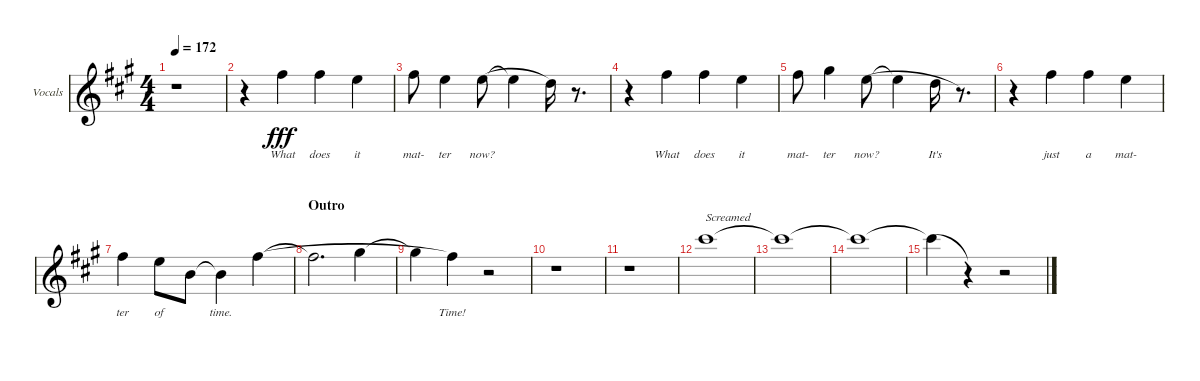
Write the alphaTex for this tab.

\defaultSystemsLayout 4
\bracketExtendMode groupsimilarinstruments
\firstSystemTrackNameOrientation horizontal
\otherSystemsTrackNameOrientation horizontal
\track ("Vocals" "Vocals") {instrument distortionguitar}
\staff {score}
\tuning (E4 B3 G3 D3 A2 E2)
\ts (4 4)
\tempo 172
\clef g2
\scale
0.333333
\ks a
r.1{dy fff} |
\scale
0.333333 r.4 2.1.4{lyrics (0 "What") lyrics (1 "") lyrics (2 "") lyrics (3 "") lyrics (4 "")} 2.1.4{lyrics (0 "does") lyrics (1 "") lyrics (2 "") lyrics (3 "") lyrics (4 "")} 0.1.4{lyrics (0 "it") lyrics (1 "") lyrics (2 "") lyrics (3 "") lyrics (4 "")} |
\scale
0.333333 2.1.8{lyrics (0 "mat-") lyrics (1 "") lyrics (2 "") lyrics (3 "") lyrics (4 "")} 0.1.4{lyrics (0 "ter") lyrics (1 "") lyrics (2 "") lyrics (3 "") lyrics (4 "")} 0.1.8{lyrics (0 "now?") lyrics (1 "") lyrics (2 "") lyrics (3 "") lyrics (4 "") legatoorigin} 0.1{t}.4{lyrics (0 "") lyrics (1 "") lyrics (2 "") lyrics (3 "") lyrics (4 "") legatoorigin} 3.2.16{lyrics (0 "") lyrics (1 "") lyrics (2 "") lyrics (3 "") lyrics (4 "")} r.8{d} |
\scale
0.333333 r.4 2.1.4{lyrics (0 "What") lyrics (1 "") lyrics (2 "") lyrics (3 "") lyrics (4 "")} 2.1.4{lyrics (0 "does") lyrics (1 "") lyrics (2 "") lyrics (3 "") lyrics (4 "")} 0.1.4{lyrics (0 "it") lyrics (1 "") lyrics (2 "") lyrics (3 "") lyrics (4 "")} |
\scale
0.333333 2.1.8{lyrics (0 "mat-") lyrics (1 "") lyrics (2 "") lyrics (3 "") lyrics (4 "")} 4.1.4{lyrics (0 "ter") lyrics (1 "") lyrics (2 "") lyrics (3 "") lyrics (4 "")} 0.1.8{lyrics (0 "now?") lyrics (1 "") lyrics (2 "") lyrics (3 "") lyrics (4 "") legatoorigin} 0.1{t}.4{lyrics (0 "") lyrics (1 "") lyrics (2 "") lyrics (3 "") lyrics (4 "") legatoorigin} 3.2.16{lyrics (0 "It's") lyrics (1 "") lyrics (2 "") lyrics (3 "") lyrics (4 "") legatoorigin} r.8{d} |
\scale
0.333333 r.4 2.1.4{lyrics (0 "just") lyrics (1 "") lyrics (2 "") lyrics (3 "") lyrics (4 "")} 2.1.4{lyrics (0 "a") lyrics (1 "") lyrics (2 "") lyrics (3 "") lyrics (4 "")} 0.1.4{lyrics (0 "mat-") lyrics (1 "") lyrics (2 "") lyrics (3 "") lyrics (4 "")} |
\scale
0.333333 2.1.4{lyrics (0 "ter") lyrics (1 "") lyrics (2 "") lyrics (3 "") lyrics (4 "")} 0.1.8{lyrics (0 "of") lyrics (1 "") lyrics (2 "") lyrics (3 "") lyrics (4 "")} 0.2.8{lyrics (0 "") lyrics (1 "") lyrics (2 "") lyrics (3 "") lyrics (4 "")} 0.2{t}.4{lyrics (0 "time.") lyrics (1 "") lyrics (2 "") lyrics (3 "") lyrics (4 "")} 2.1.4{lyrics (0 "") lyrics (1 "") lyrics (2 "") lyrics (3 "") lyrics (4 "") legatoorigin} |
\section ("" "Outro")
\scale
0.333333 2.1{t}.2{d lyrics (0 "") lyrics (1 "") lyrics (2 "") lyrics (3 "") lyrics (4 "") legatoorigin} 4.1.4{lyrics (0 "") lyrics (1 "") lyrics (2 "") lyrics (3 "") lyrics (4 "") legatoorigin} |
\scale
0.333333 4.1{t}.4{lyrics (0 "") lyrics (1 "") lyrics (2 "") lyrics (3 "") lyrics (4 "") legatoorigin} 2.1.4{lyrics (0 "Time!") lyrics (1 "") lyrics (2 "") lyrics (3 "") lyrics (4 "")} r.2 |
\scale
0.333333 r.1 |
\scale
0.333333 r.1 |
\scale
0.333333 9.1.1{txt "Screamed" lyrics (0 "") lyrics (1 "") lyrics (2 "") lyrics (3 "") lyrics (4 "")} |
\scale
0.333333 9.1{t}.1 |
9.1{t}.1 |
9.1{t}.4{legatoorigin} r.4 r.2
